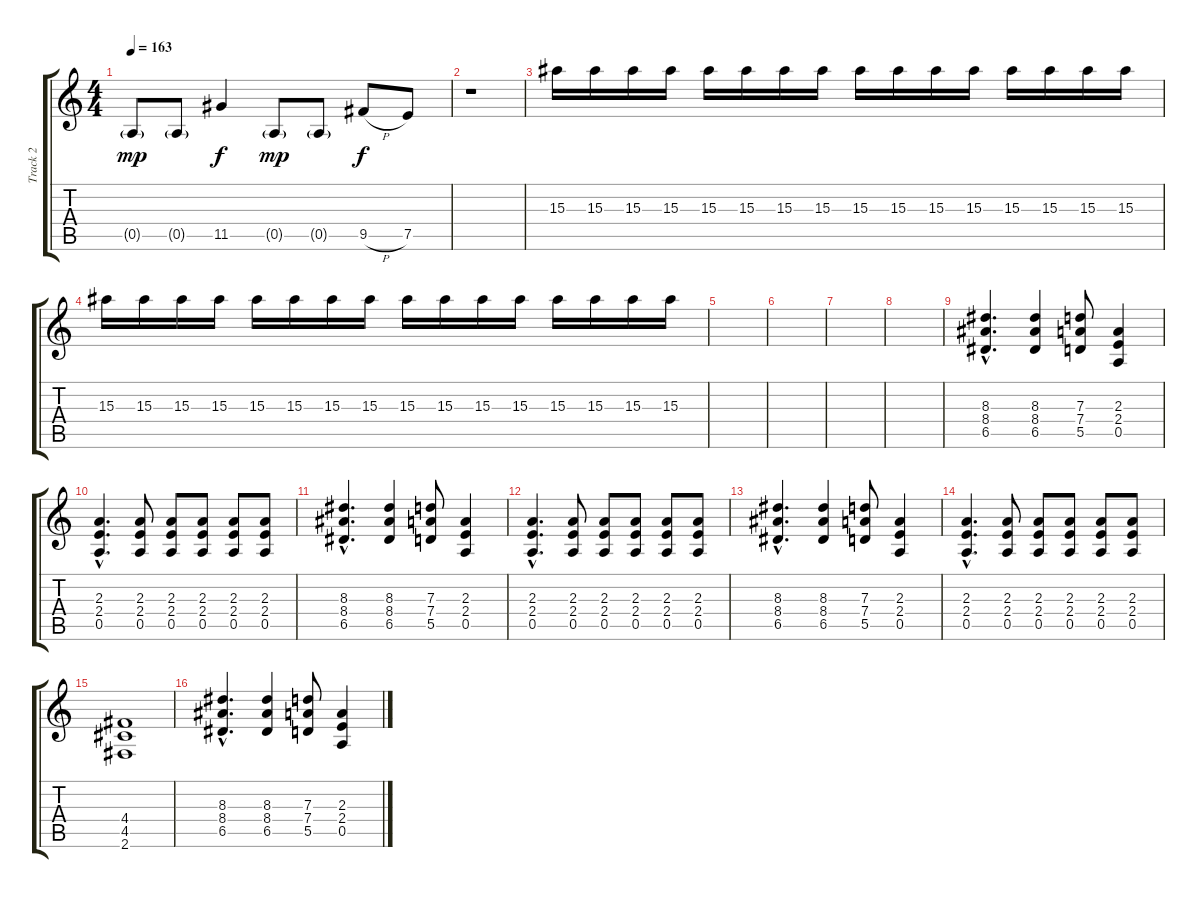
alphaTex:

\track ("Track 2" "Track 2") {instrument distortionguitar}
\staff {score tabs}
\tuning (E4 B3 G3 D3 A2 E2) {hide}
\ts (4 4)
\tempo 163
\clef g2
\ks c
0.5{g}.8{dy mp} 0.5{g}.8 11.5.4{dy f} 0.5{g}.8{dy mp} 0.5{g}.8 9.5{h}.8{dy f} 7.5.8 |
r.1 |
15.3.16 15.3.16 15.3.16 15.3.16 15.3.16 15.3.16 15.3.16 15.3.16 15.3.16 15.3.16 15.3.16 15.3.16 15.3.16 15.3.16 15.3.16 15.3.16 |
15.3.16 15.3.16 15.3.16 15.3.16 15.3.16 15.3.16 15.3.16 15.3.16 15.3.16 15.3.16 15.3.16 15.3.16 15.3.16 15.3.16 15.3.16 15.3.16 |
|
|
|
|
(8.3{hac} 8.4{hac} 6.5{hac}).4{d} (8.3 8.4 6.5).4 (7.3 7.4 5.5).8 (2.3 2.4 0.5).4 |
(2.3{hac} 2.4{hac} 0.5{hac}).4{d} (2.3 2.4 0.5).8 (2.3 2.4 0.5).8 (2.3 2.4 0.5).8 (2.3 2.4 0.5).8 (2.3 2.4 0.5).8 |
(8.3{hac} 8.4{hac} 6.5{hac}).4{d} (8.3 8.4 6.5).4 (7.3 7.4 5.5).8 (2.3 2.4 0.5).4 |
(2.3{hac} 2.4{hac} 0.5{hac}).4{d} (2.3 2.4 0.5).8 (2.3 2.4 0.5).8 (2.3 2.4 0.5).8 (2.3 2.4 0.5).8 (2.3 2.4 0.5).8 |
(8.3{hac} 8.4{hac} 6.5{hac}).4{d} (8.3 8.4 6.5).4 (7.3 7.4 5.5).8 (2.3 2.4 0.5).4 |
(2.3{hac} 2.4{hac} 0.5{hac}).4{d} (2.3 2.4 0.5).8 (2.3 2.4 0.5).8 (2.3 2.4 0.5).8 (2.3 2.4 0.5).8 (2.3 2.4 0.5).8 |
(4.4 4.5 2.6).1 |
(8.3{hac} 8.4{hac} 6.5{hac}).4{d} (8.3 8.4 6.5).4 (7.3 7.4 5.5).8 (2.3 2.4 0.5).4
